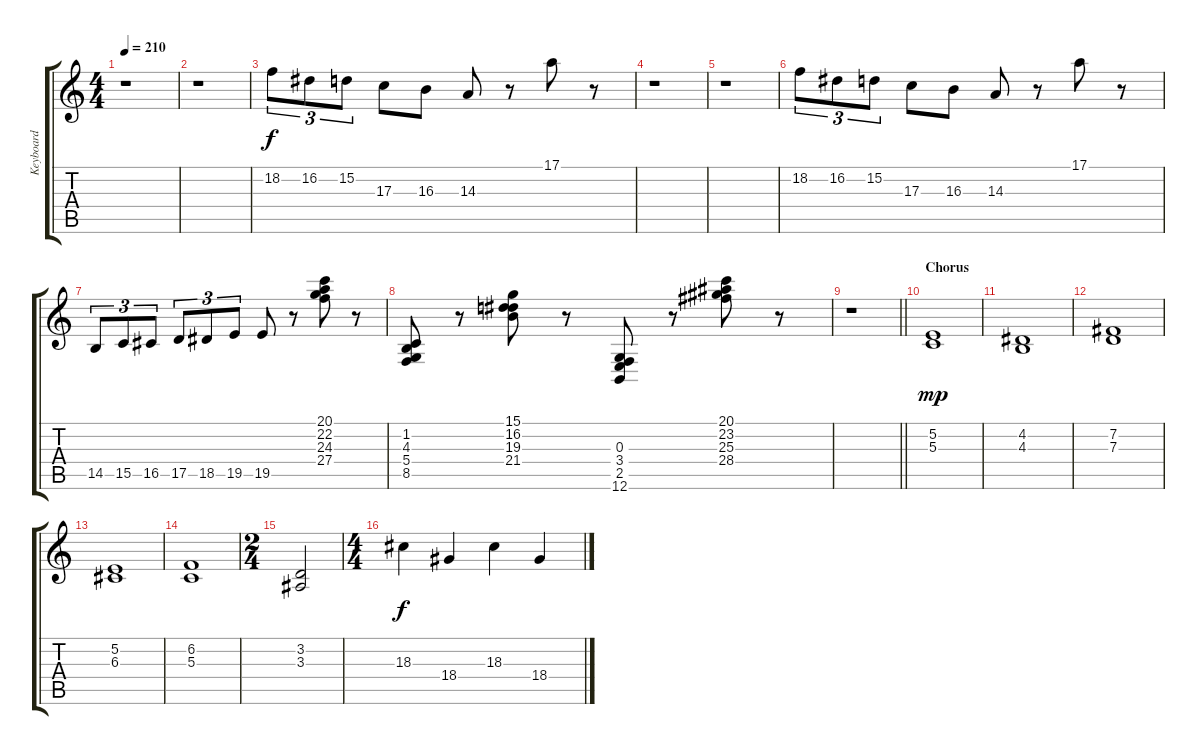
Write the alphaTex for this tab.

\track ("Keyboard" "Keyboard") {instrument drawbarorgan}
\staff {score tabs}
\tuning (E4 B3 G3 D3 A2 E2) {hide}
\ts (4 4)
\tempo 210
\clef g2
\ks c
r.1{dy f} |
r.1 |
18.2.8{tu (3 2) instrument drawbarorgan} 16.2.8{tu (3 2)} 15.2.8{tu (3 2)} 17.3.8 16.3.8 14.3.8 r.8 17.1.8 r.8 |
r.1 |
r.1 |
18.2.8{tu (3 2)} 16.2.8{tu (3 2)} 15.2.8{tu (3 2)} 17.3.8 16.3.8 14.3.8 r.8 17.1.8 r.8 |
14.5.8{tu (3 2) instrument acousticgrandpiano} 15.5.8{tu (3 2)} 16.5.8{tu (3 2)} 17.5.8{tu (3 2)} 18.5.8{tu (3 2)} 19.5.8{tu (3 2)} 19.5.8 r.8 (20.1 22.2 24.3 27.4).8 r.8 |
(1.2 4.3 5.4 8.5).8 r.8 (15.1 16.2 19.3 21.4).8 r.8 (0.3 3.4 2.5 12.6).8 r.8 (20.1 23.2 25.3 28.4).8 r.8 |
\barLineRight lightlight
r.1 |
\section ("" "Chorus")
(5.2 5.3).1{dy mp instrument drawbarorgan} |
(4.2 4.3).1 |
(7.2 7.3).1 |
(5.2 6.3).1 |
(6.2 5.3).1 |
\ts (2 4)
(3.2 3.3).2 |
\ts (4 4)
18.3.4{dy f} 18.4.4 18.3.4 18.4.4
